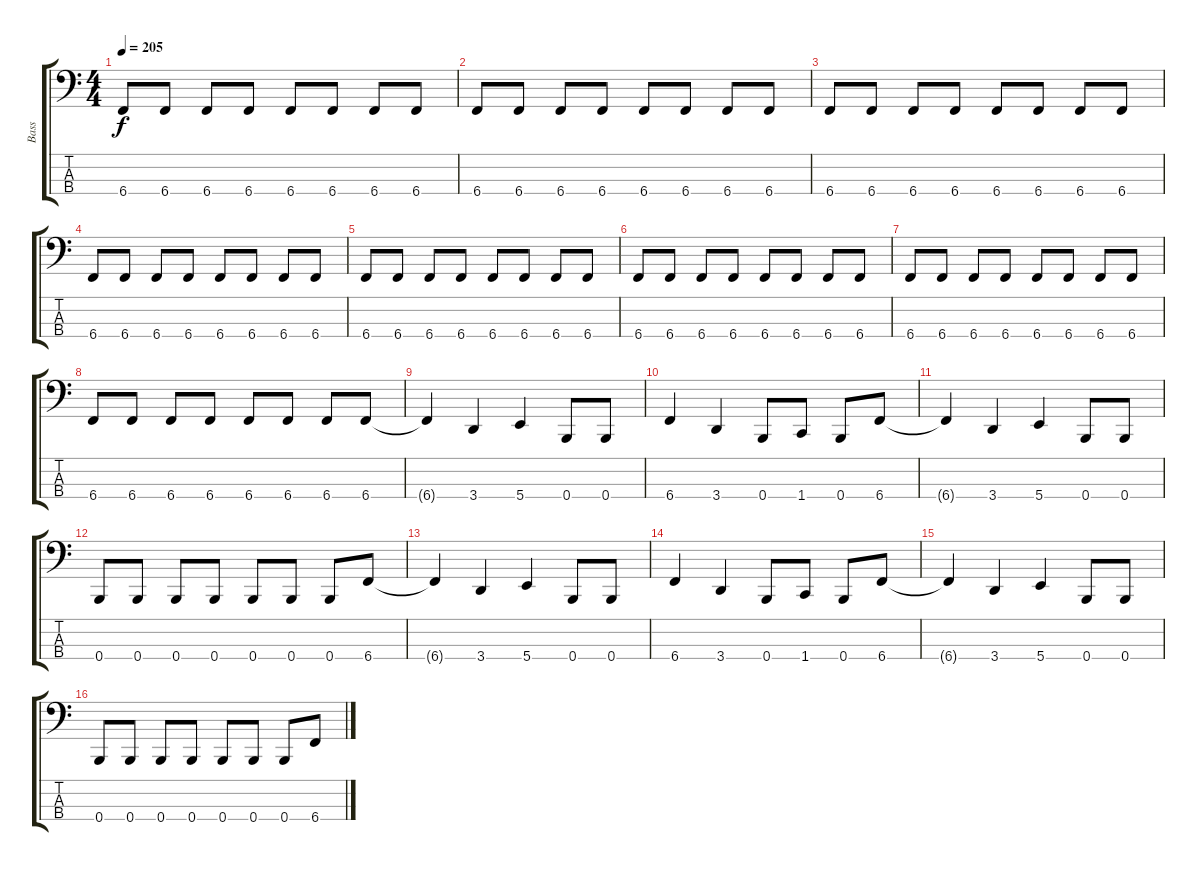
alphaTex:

\track ("Bass" "Bass") {instrument electricbasspick}
\staff {score tabs}
\tuning (E2 B1 Gb1 B0) {hide}
\ts (4 4)
\tempo 205
\clef f4
\ks c
6.4{t}.8{dy f} 6.4.8 6.4.8 6.4.8 6.4.8 6.4.8 6.4.8 6.4.8 |
6.4.8 6.4.8 6.4.8 6.4.8 6.4.8 6.4.8 6.4.8 6.4.8 |
6.4.8 6.4.8 6.4.8 6.4.8 6.4.8 6.4.8 6.4.8 6.4.8 |
6.4.8 6.4.8 6.4.8 6.4.8 6.4.8 6.4.8 6.4.8 6.4.8 |
6.4.8 6.4.8 6.4.8 6.4.8 6.4.8 6.4.8 6.4.8 6.4.8 |
6.4.8 6.4.8 6.4.8 6.4.8 6.4.8 6.4.8 6.4.8 6.4.8 |
6.4.8 6.4.8 6.4.8 6.4.8 6.4.8 6.4.8 6.4.8 6.4.8 |
6.4.8 6.4.8 6.4.8 6.4.8 6.4.8 6.4.8 6.4.8 6.4.8 |
6.4{t}.4 3.4.4 5.4.4 0.4.8 0.4.8 |
6.4.4 3.4.4 0.4.8 1.4.8 0.4.8 6.4.8 |
6.4{t}.4 3.4.4 5.4.4 0.4.8 0.4.8 |
0.4.8 0.4.8 0.4.8 0.4.8 0.4.8 0.4.8 0.4.8 6.4.8 |
6.4{t}.4 3.4.4 5.4.4 0.4.8 0.4.8 |
6.4.4 3.4.4 0.4.8 1.4.8 0.4.8 6.4.8 |
6.4{t}.4 3.4.4 5.4.4 0.4.8 0.4.8 |
0.4.8 0.4.8 0.4.8 0.4.8 0.4.8 0.4.8 0.4.8 6.4.8
